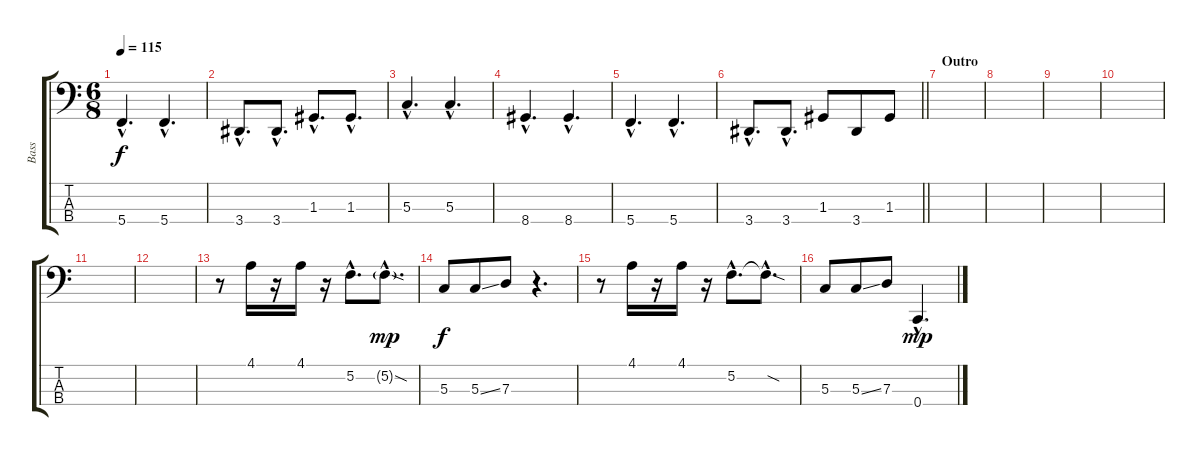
\track ("Bass" "Bass") {instrument electricbassfinger}
\staff {score tabs}
\tuning (F2 C2 G1 C1) {hide}
\ts (6 8)
\tempo 115
\clef f4
\ks c
5.4{hac}.4{d dy f} 5.4{hac}.4{d} |
3.4{hac}.8{d} 3.4{hac}.8{d} 1.3{hac}.8{d} 1.3{hac}.8{d} |
5.3{hac}.4{d} 5.3{hac}.4{d} |
8.4{hac}.4{d} 8.4{hac}.4{d} |
5.4{hac}.4{d} 5.4{hac}.4{d} |
\barLineRight lightlight
3.4{hac}.8{d} 3.4{hac}.8{d} 1.3.8 3.4.8 1.3.8 |
\section ("" "Outro")
|
|
|
|
|
|
r.8 4.1.16 r.16 4.1.16 r.16 5.2{hac}.8{d} 5.2{sod g hac}.8{d dy mp} |
5.3.8{dy f} 5.3{ss}.8 7.3.8 r.4{d} |
r.8 4.1.16 r.16 4.1.16 r.16 5.2{hac}.8{d} 5.2{sod hac t}.8{d} |
5.3.8 5.3{ss}.8 7.3.8 0.4{hac}.4{d dy mp}
